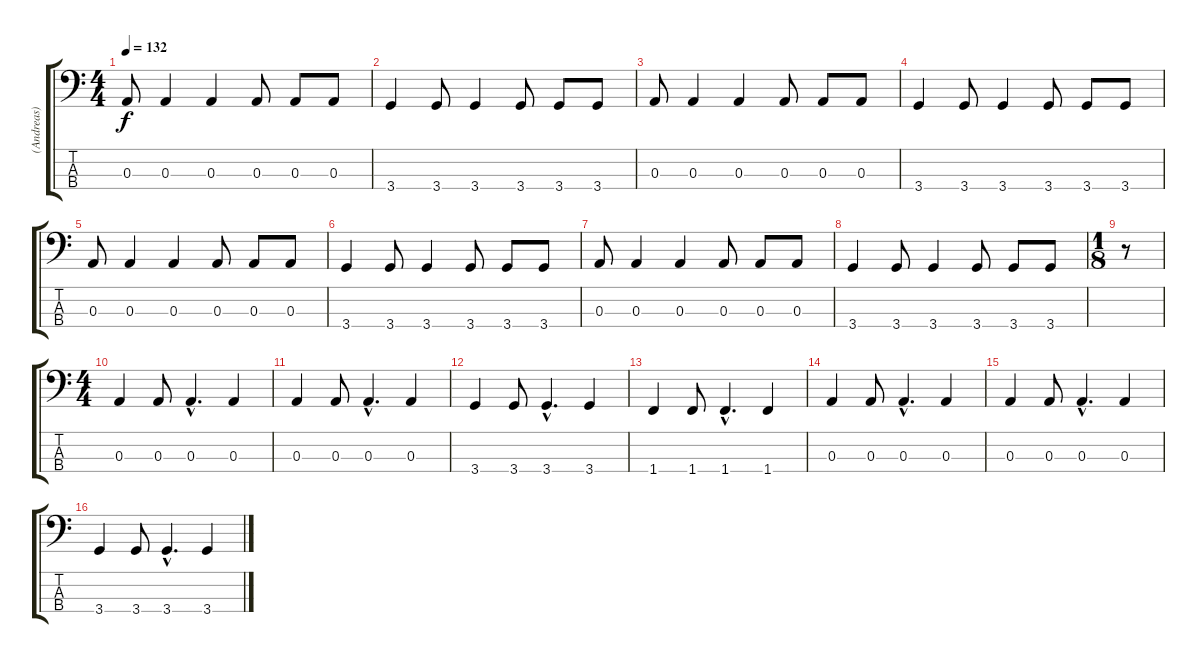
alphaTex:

\track ("(Andreas) Bass" "(Andreas) ") {instrument electricbassfinger}
\staff {score tabs}
\tuning (G2 D2 A1 E1) {hide}
\ts (4 4)
\tempo 132
\clef f4
\ks c
0.3.8{dy f} 0.3.4 0.3.4 0.3.8 0.3.8 0.3.8 |
3.4.4 3.4.8 3.4.4 3.4.8 3.4.8 3.4.8 |
0.3.8 0.3.4 0.3.4 0.3.8 0.3.8 0.3.8 |
3.4.4 3.4.8 3.4.4 3.4.8 3.4.8 3.4.8 |
0.3.8 0.3.4 0.3.4 0.3.8 0.3.8 0.3.8 |
3.4.4 3.4.8 3.4.4 3.4.8 3.4.8 3.4.8 |
0.3.8 0.3.4 0.3.4 0.3.8 0.3.8 0.3.8 |
3.4.4 3.4.8 3.4.4 3.4.8 3.4.8 3.4.8 |
\ts (1 8)
r.8 |
\ts (4 4)
0.3.4 0.3.8 0.3{hac}.4{d} 0.3.4 |
0.3.4 0.3.8 0.3{hac}.4{d} 0.3.4 |
3.4.4 3.4.8 3.4{hac}.4{d} 3.4.4 |
1.4.4 1.4.8 1.4{hac}.4{d} 1.4.4 |
0.3.4 0.3.8 0.3{hac}.4{d} 0.3.4 |
0.3.4 0.3.8 0.3{hac}.4{d} 0.3.4 |
3.4.4 3.4.8 3.4{hac}.4{d} 3.4.4
